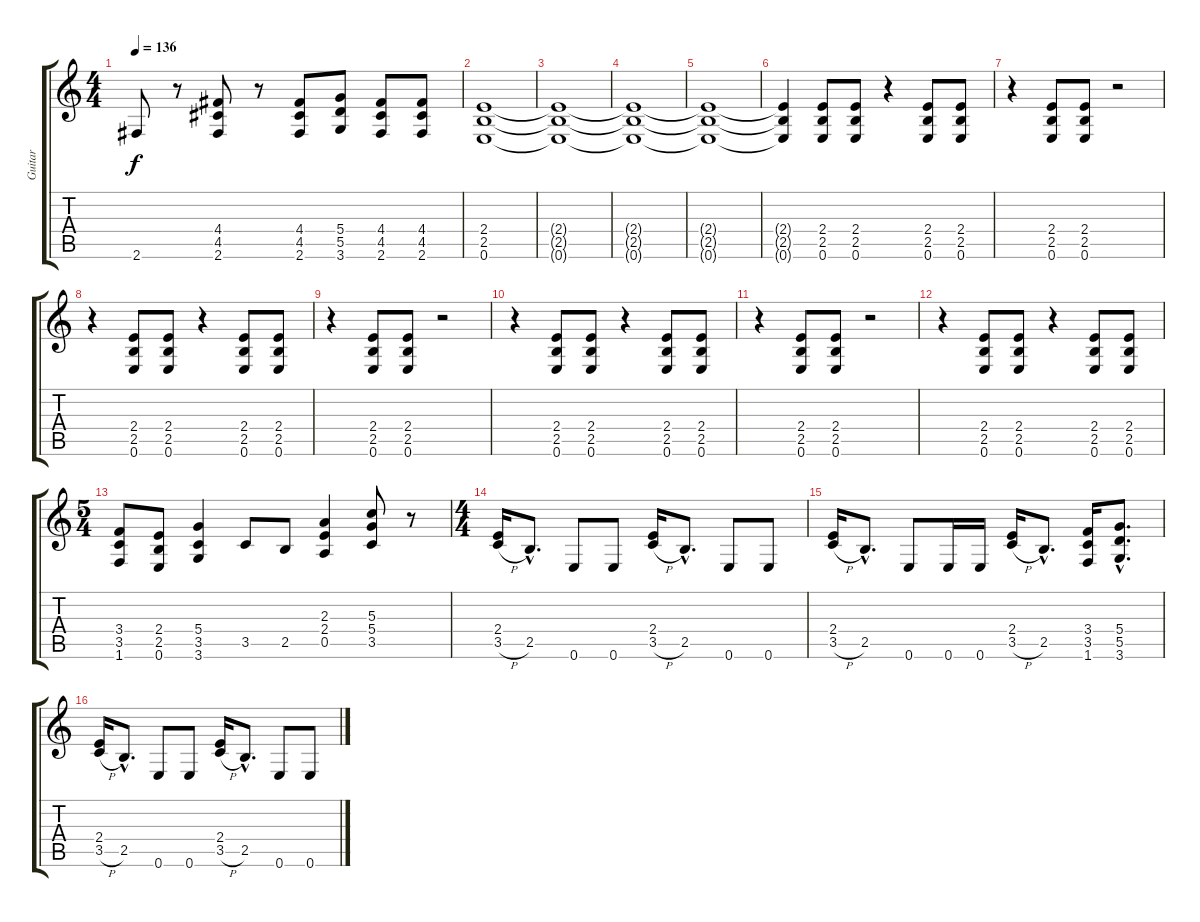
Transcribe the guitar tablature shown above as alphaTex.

\track ("Guitar" "Guitar") {instrument distortionguitar}
\staff {score tabs}
\tuning (E4 B3 G3 D3 A2 E2) {hide}
\ts (4 4)
\tempo 136
\clef g2
\ks c
2.6.8{dy f} r.8 (4.4 4.5 2.6).8 r.8 (4.4 4.5 2.6).8 (5.4 5.5 3.6).8 (4.4 4.5 2.6).8 (4.4 4.5 2.6).8 |
(2.4 2.5 0.6).1 |
(2.4{t} 2.5{t} 0.6{t}).1 |
(2.4{t} 2.5{t} 0.6{t}).1 |
(2.4{t} 2.5{t} 0.6{t}).1 |
(2.4{t} 2.5{t} 0.6{t}).4 (2.4 2.5 0.6).8 (2.4 2.5 0.6).8 r.4 (2.4 2.5 0.6).8 (2.4 2.5 0.6).8 |
r.4 (2.4 2.5 0.6).8 (2.4 2.5 0.6).8 r.2 |
r.4 (2.4 2.5 0.6).8 (2.4 2.5 0.6).8 r.4 (2.4 2.5 0.6).8 (2.4 2.5 0.6).8 |
r.4 (2.4 2.5 0.6).8 (2.4 2.5 0.6).8 r.2 |
r.4 (2.4 2.5 0.6).8 (2.4 2.5 0.6).8 r.4 (2.4 2.5 0.6).8 (2.4 2.5 0.6).8 |
r.4 (2.4 2.5 0.6).8 (2.4 2.5 0.6).8 r.2 |
r.4 (2.4 2.5 0.6).8 (2.4 2.5 0.6).8 r.4 (2.4 2.5 0.6).8 (2.4 2.5 0.6).8 |
\ts (5 4)
(3.4 3.5 1.6).8 (2.4 2.5 0.6).8 (5.4 3.5 3.6).4 3.5.8 2.5.8 (2.3 2.4 0.5).4 (5.3 5.4 3.5).8 r.8 |
\ts (4 4)
(2.4 3.5{h}).16 2.5{hac}.8{d} 0.6.8 0.6.8 (2.4 3.5{h}).16 2.5{hac}.8{d} 0.6.8 0.6.8 |
(2.4 3.5{h}).16 2.5{hac}.8{d} 0.6.8 0.6.16 0.6.16 (2.4 3.5{h}).16 2.5{hac}.8{d} (3.4 3.5 1.6).16 (5.4{hac} 5.5{hac} 3.6{hac}).8{d} |
(2.4 3.5{h}).16 2.5{hac}.8{d} 0.6.8 0.6.8 (2.4 3.5{h}).16 2.5{hac}.8{d} 0.6.8 0.6.8
